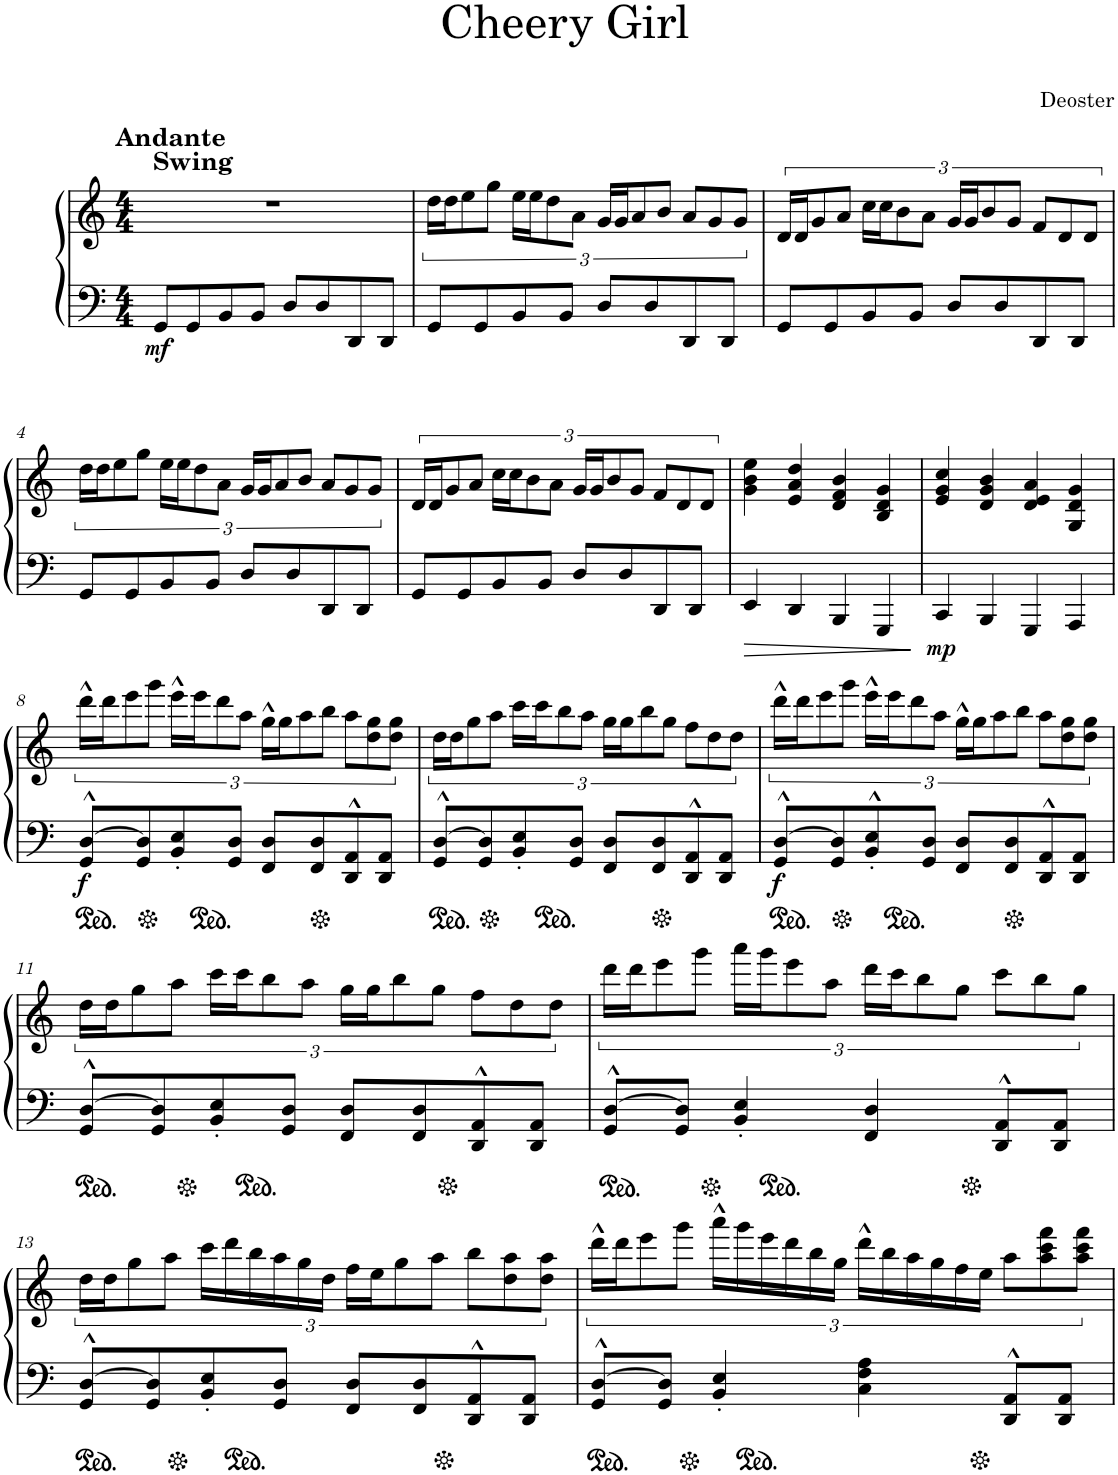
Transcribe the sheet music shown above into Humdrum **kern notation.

**kern	**kern	**dynam
*part1	*part1	*part1
*staff2	*staff1	*staff1/2
*I"Piano	*	*
*I'Pno.	*	*
*clefF4	*clefG2	*
*k[]	*k[]	*
*M4/4	*M4/4	*
=1	=1	=1
!	!LO:TX:a:B:t=Swing	!
!	!LO:TX:a:B:t=Andante	!
!	!	!LO:DY:b=2
8GG/L	1r	mf
8GG/	.	.
8BB/	.	.
8BB/J	.	.
8D/L	.	.
8D/	.	.
8DD/	.	.
8DD/J	.	.
=2	=2	=2
8GG/L	24dd\LL	.
.	24dd\J	.
.	12ee\	.
8GG/	.	.
.	12gg\J	.
8BB/	24ee\LL	.
.	24ee\J	.
.	12dd\	.
8BB/J	.	.
.	12a\J	.
8D/L	24g/LL	.
.	24g/J	.
.	12a/	.
8D/	.	.
.	12b/J	.
8DD/	12a/L	.
.	12g/	.
8DD/J	.	.
.	12g/J	.
=3	=3	=3
8GG/L	24d/LL	.
.	24d/J	.
.	12g/	.
8GG/	.	.
.	12a/J	.
8BB/	24cc\LL	.
.	24cc\J	.
.	12b\	.
8BB/J	.	.
.	12a\J	.
8D/L	24g/LL	.
.	24g/J	.
.	12b/	.
8D/	.	.
.	12g/J	.
8DD/	12f/L	.
.	12d/	.
8DD/J	.	.
.	12d/J	.
!!LO:LB:g=z
=4	=4	=4
8GG/L	24dd\LL	.
.	24dd\J	.
.	12ee\	.
8GG/	.	.
.	12gg\J	.
8BB/	24ee\LL	.
.	24ee\J	.
.	12dd\	.
8BB/J	.	.
.	12a\J	.
8D/L	24g/LL	.
.	24g/J	.
.	12a/	.
8D/	.	.
.	12b/J	.
8DD/	12a/L	.
.	12g/	.
8DD/J	.	.
.	12g/J	.
=5	=5	=5
8GG/L	24d/LL	.
.	24d/J	.
.	12g/	.
8GG/	.	.
.	12a/J	.
8BB/	24cc\LL	.
.	24cc\J	.
.	12b\	.
8BB/J	.	.
.	12a\J	.
8D/L	24g/LL	.
.	24g/J	.
.	12b/	.
8D/	.	.
.	12g/J	.
8DD/	12f/L	.
.	12d/	.
8DD/J	.	.
.	12d/J	.
=6	=6	=6
4EE/	4g\ 4b\ 4ee\	.
4DD/	4e/ 4a/ 4dd/	.
4BBB/	4d/ 4f/ 4b/	.
4GGG/	4B/ 4d/ 4g/	.
=7	=7	=7
!	!	!LO:DY:b=2
4CC/	4e/ 4g/ 4cc/	mp
4BBB/	4d/ 4g/ 4b/	.
4GGG/	4d/ 4e/ 4a/	.
4AAA/	4G/ 4d/ 4g/	.
!!LO:LB:g=z
=8	=8	=8
!	!	!LO:DY:b=2
8GG/^^ [8D/^^L	24ddd^^\LL	f
.	24ddd\J	.
.	12eee\	.
8GG/ 8D/]	.	.
.	12ggg\J	.
8BB/' 8E/'	24eee^^\LL	.
.	24eee\J	.
.	12ddd\	.
8GG/ 8D/J	.	.
.	12aa\J	.
8FF/ 8D/L	24gg^^\LL	.
.	24gg\J	.
.	12aa\	.
8FF/ 8D/	.	.
.	12bb\J	.
8DD/^^ 8AA/^^	12aa\L	.
.	12dd\ 12gg\	.
8DD/ 8AA/J	.	.
.	12dd\ 12gg\J	.
=9	=9	=9
8GG/^^ [8D/^^L	24dd\LL	.
.	24dd\J	.
.	12gg\	.
8GG/ 8D/]	.	.
.	12aa\J	.
8BB/' 8E/'	24ccc\LL	.
.	24ccc\J	.
.	12bb\	.
8GG/ 8D/J	.	.
.	12aa\J	.
8FF/ 8D/L	24gg\LL	.
.	24gg\J	.
.	12bb\	.
8FF/ 8D/	.	.
.	12gg\J	.
8DD/^^ 8AA/^^	12ff\L	.
.	12dd\	.
8DD/ 8AA/J	.	.
.	12dd\J	.
=10	=10	=10
!	!	!LO:DY:b=2
8GG/^^ [8D/^^L	24ddd^^\LL	f
.	24ddd\J	.
.	12eee\	.
8GG/ 8D/]	.	.
.	12ggg\J	.
8BB/'^^ 8E/'^^	24eee^^\LL	.
.	24eee\J	.
.	12ddd\	.
8GG/ 8D/J	.	.
.	12aa\J	.
8FF/ 8D/L	24gg^^\LL	.
.	24gg\J	.
.	12aa\	.
8FF/ 8D/	.	.
.	12bb\J	.
8DD/^^ 8AA/^^	12aa\L	.
.	12dd\ 12gg\	.
8DD/ 8AA/J	.	.
.	12dd\ 12gg\J	.
!!LO:LB:g=z
=11	=11	=11
8GG/^^ [8D/^^L	24dd\LL	.
.	24dd\J	.
.	12gg\	.
8GG/ 8D/]	.	.
.	12aa\J	.
8BB/' 8E/'	24ccc\LL	.
.	24ccc\J	.
.	12bb\	.
8GG/ 8D/J	.	.
.	12aa\J	.
8FF/ 8D/L	24gg\LL	.
.	24gg\J	.
.	12bb\	.
8FF/ 8D/	.	.
.	12gg\J	.
8DD/^^ 8AA/^^	12ff\L	.
.	12dd\	.
8DD/ 8AA/J	.	.
.	12dd\J	.
=12	=12	=12
8GG/^^ [8D/^^L	24ddd\LL	.
.	24ddd\J	.
.	12eee\	.
8GG/ 8D/]J	.	.
.	12ggg\J	.
4BB/' 4E/'	24aaa\LL	.
.	24ggg\J	.
.	12eee\	.
.	12aa\J	.
4FF/ 4D/	24ddd\LL	.
.	24ccc\J	.
.	12bb\	.
.	12gg\J	.
8DD/^^ 8AA/^^L	12ccc\L	.
.	12bb\	.
8DD/ 8AA/J	.	.
.	12gg\J	.
!!LO:LB:g=z
=13	=13	=13
8GG/^^ [8D/^^L	24dd\LL	.
.	24dd\J	.
.	12gg\	.
8GG/ 8D/]	.	.
.	12aa\J	.
8BB/' 8E/'	24ccc\LL	.
.	24ddd\	.
.	24bb\	.
8GG/ 8D/J	24aa\	.
.	24gg\	.
.	24dd\JJ	.
8FF/ 8D/L	24ff\LL	.
.	24ee\J	.
.	12gg\	.
8FF/ 8D/	.	.
.	12aa\J	.
8DD/^^ 8AA/^^	12bb\L	.
.	12dd\ 12aa\	.
8DD/ 8AA/J	.	.
.	12dd\ 12aa\J	.
=14	=14	=14
8GG/^^ [8D/^^L	24ddd^^\LL	.
.	24ddd\J	.
.	12eee\	.
8GG/ 8D/]J	.	.
.	12ggg\J	.
4BB/' 4E/'	24aaa^^\LL	.
.	24ggg\	.
.	24eee\	.
.	24ddd\	.
.	24bb\	.
.	24gg\JJ	.
4C\ 4F\ 4A\	24ddd^^\LL	.
.	24bb\	.
.	24aa\	.
.	24gg\	.
.	24ff\	.
.	24ee\JJ	.
8DD/^^ 8AA/^^L	12aa\L	.
.	12aa\ 12ccc\ 12fff\	.
8DD/ 8AA/J	.	.
.	12aa\ 12ccc\ 12fff\J	.
=	=	=
*-	*-	*-
